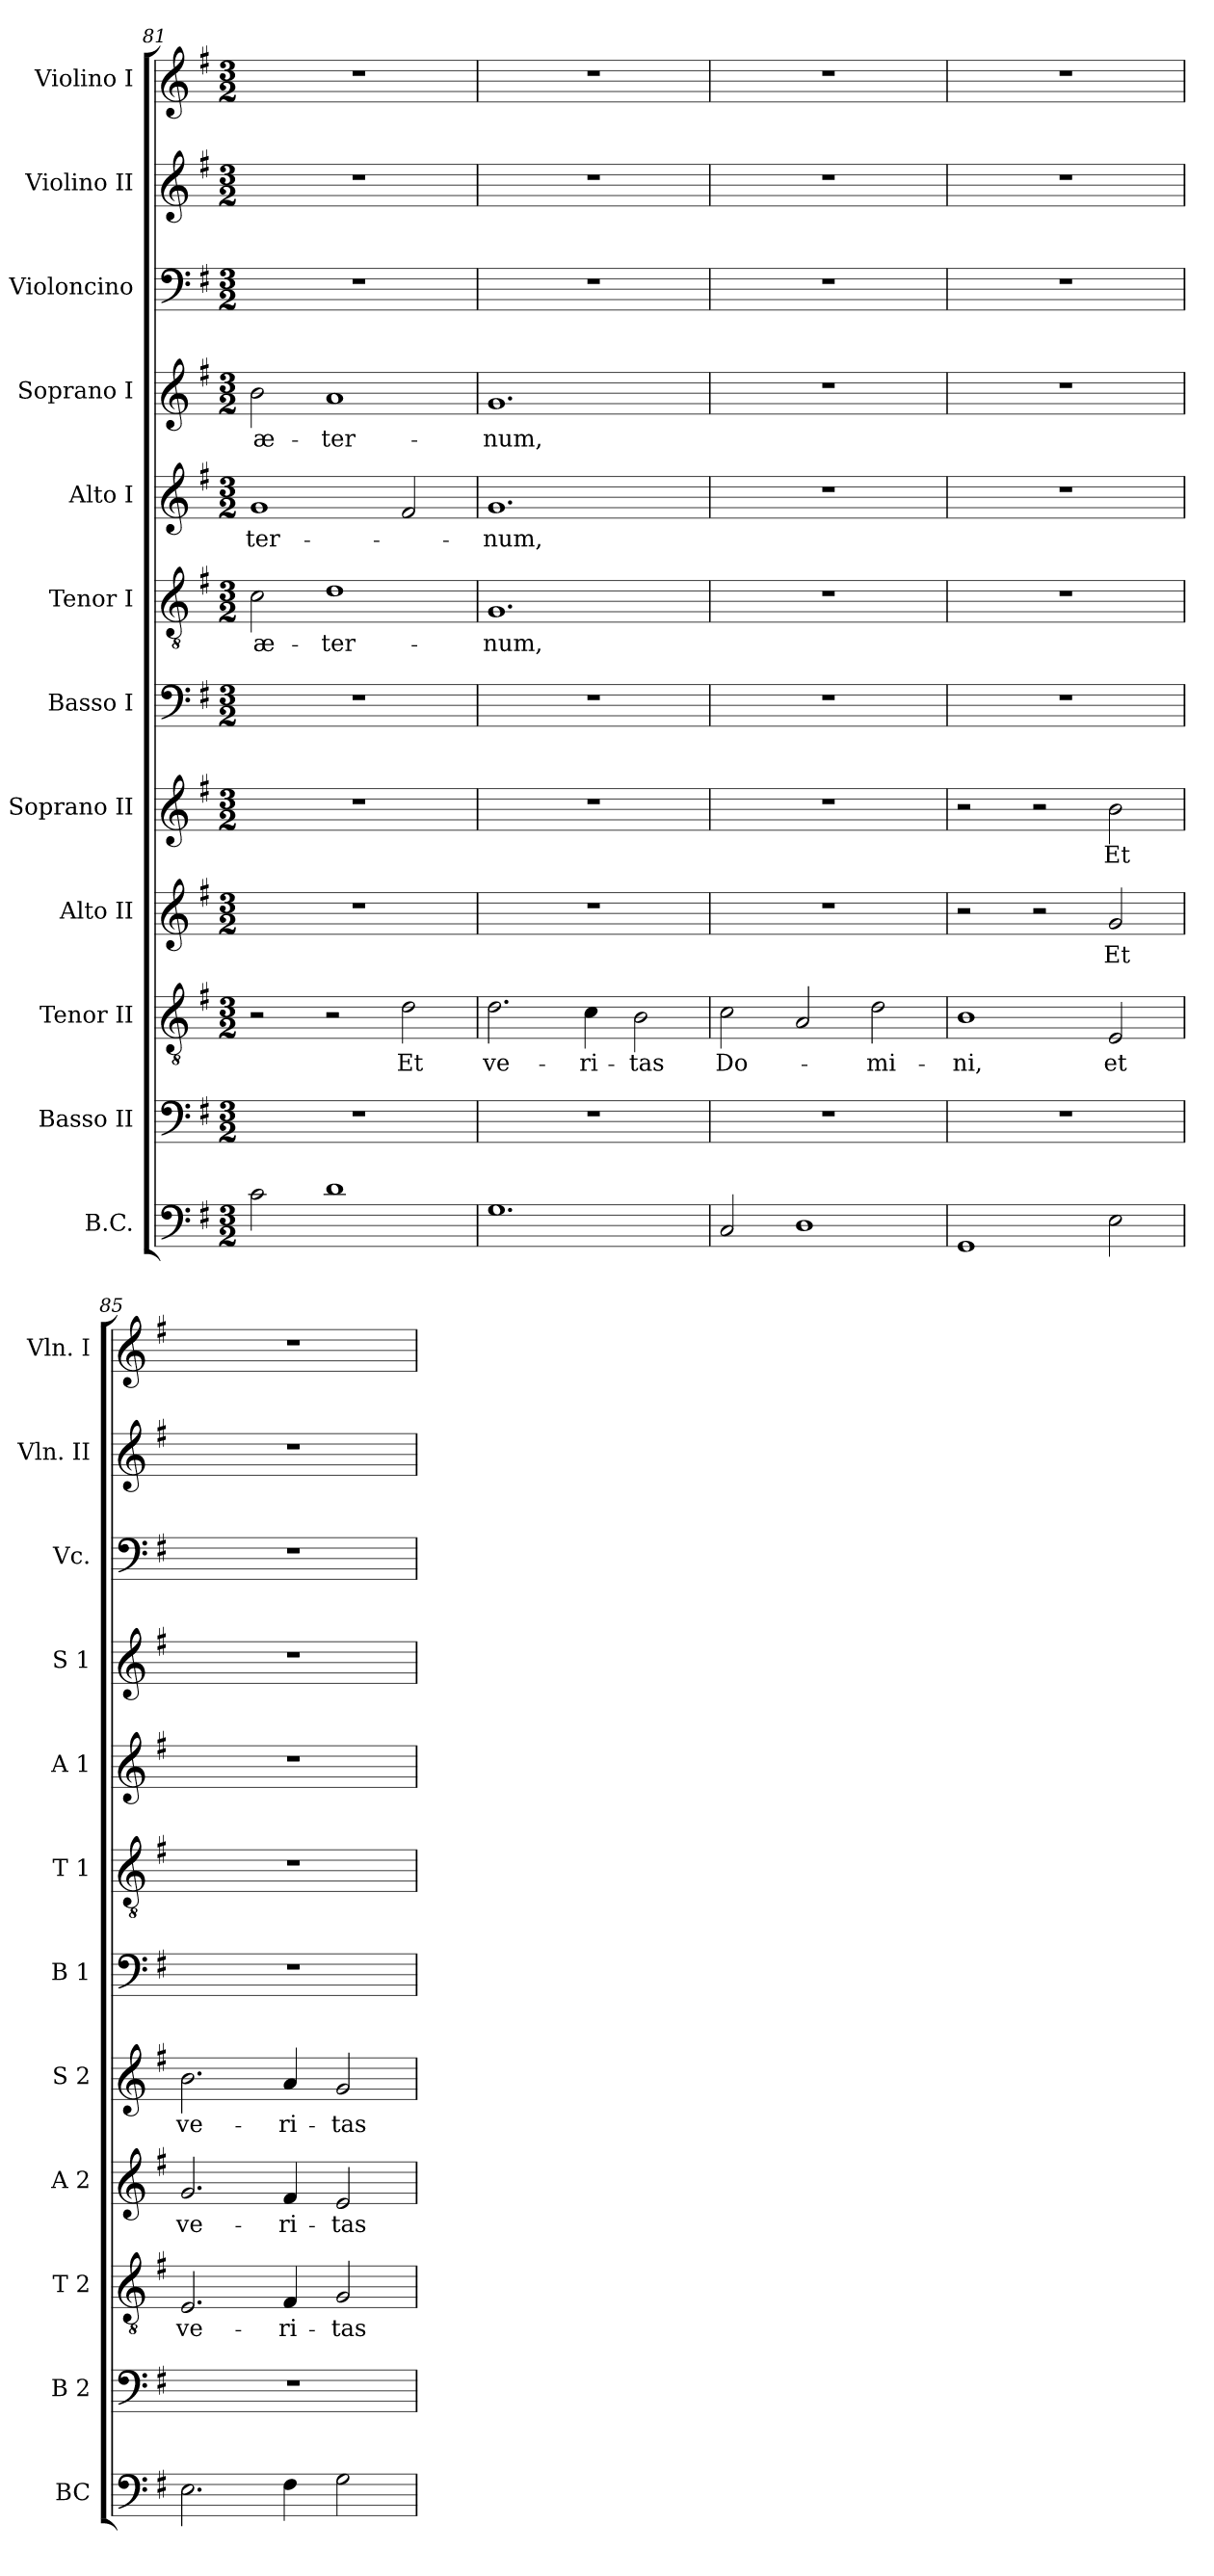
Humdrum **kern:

**kern	**kern	**kern	**text	**kern	**text	**kern	**text	**kern	**kern	**text	**kern	**text	**kern	**text	**kern	**kern	**kern
*part12	*part11	*part10	*part10	*part9	*part9	*part8	*part8	*part7	*part6	*part6	*part5	*part5	*part4	*part4	*part3	*part2	*part1
*staff12	*staff11	*staff10	*staff10	*staff9	*staff9	*staff8	*staff8	*staff7	*staff6	*staff6	*staff5	*staff5	*staff4	*staff4	*staff3	*staff2	*staff1
*I"B.C.	*I"Basso II	*I"Tenor II	*	*I"Alto II	*	*I"Soprano II	*	*I"Basso I	*I"Tenor I	*	*I"Alto I	*	*I"Soprano I	*	*I"Violoncino	*I"Violino II	*I"Violino I
*I'BC	*I'B 2	*I'T 2	*	*I'A 2	*	*I'S 2	*	*I'B 1	*I'T 1	*	*I'A 1	*	*I'S 1	*	*I'Vc.	*I'Vln. II	*I'Vln. I
*clefF4	*clefF4	*clefGv2	*	*clefG2	*	*clefG2	*	*clefF4	*clefGv2	*	*clefG2	*	*clefG2	*	*clefF4	*clefG2	*clefG2
*k[f#]	*k[f#]	*k[f#]	*	*k[f#]	*	*k[f#]	*	*k[f#]	*k[f#]	*	*k[f#]	*	*k[f#]	*	*k[f#]	*k[f#]	*k[f#]
*G:	*G:	*G:	*	*G:	*	*G:	*	*G:	*G:	*	*G:	*	*G:	*	*G:	*G:	*G:
*M3/2	*M3/2	*M3/2	*	*M3/2	*	*M3/2	*	*M3/2	*M3/2	*	*M3/2	*	*M3/2	*	*M3/2	*M3/2	*M3/2
=81	=81	=81	=81	=81	=81	=81	=81	=81	=81	=81	=81	=81	=81	=81	=81	=81	=81
!	!	!	!	!	!	!	!	!	!	!LO:LY:b	!	!LO:LY:b	!	!LO:LY:b	!	!	!
2c\	1.r	2r	.	1.r	.	1.r	.	1.r	2c\	æ-	1g	-ter-	2b\	æ-	1.r	1.r	1.r
!	!	!	!	!	!	!	!	!	!	!LO:LY:b	!	!	!	!LO:LY:b	!	!	!
1d	.	2r	.	.	.	.	.	.	1d	-ter-	.	.	1a	-ter-	.	.	.
!	!	!	!LO:LY:b	!	!	!	!	!	!	!	!	!	!	!	!	!	!
.	.	2d\	Et	.	.	.	.	.	.	.	2f#/	.	.	.	.	.	.
!!LO:PB:g=z
=82	=82	=82	=82	=82	=82	=82	=82	=82	=82	=82	=82	=82	=82	=82	=82	=82	=82
!	!	!	!LO:LY:b	!	!	!	!	!	!	!LO:LY:b	!	!LO:LY:b	!	!LO:LY:b	!	!	!
1.G	1.r	2.d\	ve-	1.r	.	1.r	.	1.r	1.G	-num,	1.g	-num,	1.g	-num,	1.r	1.r	1.r
!	!	!	!LO:LY:b	!	!	!	!	!	!	!	!	!	!	!	!	!	!
.	.	4c\	-ri-	.	.	.	.	.	.	.	.	.	.	.	.	.	.
!	!	!	!LO:LY:b	!	!	!	!	!	!	!	!	!	!	!	!	!	!
.	.	2B\	-tas	.	.	.	.	.	.	.	.	.	.	.	.	.	.
=83	=83	=83	=83	=83	=83	=83	=83	=83	=83	=83	=83	=83	=83	=83	=83	=83	=83
!	!	!	!LO:LY:b	!	!	!	!	!	!	!	!	!	!	!	!	!	!
2C/	1.r	2c\	Do-	1.r	.	1.r	.	1.r	1.r	.	1.r	.	1.r	.	1.r	1.r	1.r
1D	.	2A/	.	.	.	.	.	.	.	.	.	.	.	.	.	.	.
!	!	!	!LO:LY:b	!	!	!	!	!	!	!	!	!	!	!	!	!	!
.	.	2d\	-mi-	.	.	.	.	.	.	.	.	.	.	.	.	.	.
=84	=84	=84	=84	=84	=84	=84	=84	=84	=84	=84	=84	=84	=84	=84	=84	=84	=84
!	!	!	!LO:LY:b	!	!	!	!	!	!	!	!	!	!	!	!	!	!
1GG	1.r	1B	-ni,	2r	.	2r	.	1.r	1.r	.	1.r	.	1.r	.	1.r	1.r	1.r
.	.	.	.	2r	.	2r	.	.	.	.	.	.	.	.	.	.	.
!	!	!	!LO:LY:b	!	!LO:LY:b	!	!LO:LY:b	!	!	!	!	!	!	!	!	!	!
2E\	.	2E/	et	2g/	Et	2b\	Et	.	.	.	.	.	.	.	.	.	.
=85	=85	=85	=85	=85	=85	=85	=85	=85	=85	=85	=85	=85	=85	=85	=85	=85	=85
!	!	!	!LO:LY:b	!	!LO:LY:b	!	!LO:LY:b	!	!	!	!	!	!	!	!	!	!
2.E\	1.r	2.E/	ve-	2.g/	ve-	2.b\	ve-	1.r	1.r	.	1.r	.	1.r	.	1.r	1.r	1.r
!	!	!	!LO:LY:b	!	!LO:LY:b	!	!LO:LY:b	!	!	!	!	!	!	!	!	!	!
4F#\	.	4F#/	-ri-	4f#/	-ri-	4a/	-ri-	.	.	.	.	.	.	.	.	.	.
!	!	!	!LO:LY:b	!	!LO:LY:b	!	!LO:LY:b	!	!	!	!	!	!	!	!	!	!
2G\	.	2G/	-tas	2e/	-tas	2g/	-tas	.	.	.	.	.	.	.	.	.	.
=	=	=	=	=	=	=	=	=	=	=	=	=	=	=	=	=	=
*-	*-	*-	*-	*-	*-	*-	*-	*-	*-	*-	*-	*-	*-	*-	*-	*-	*-
